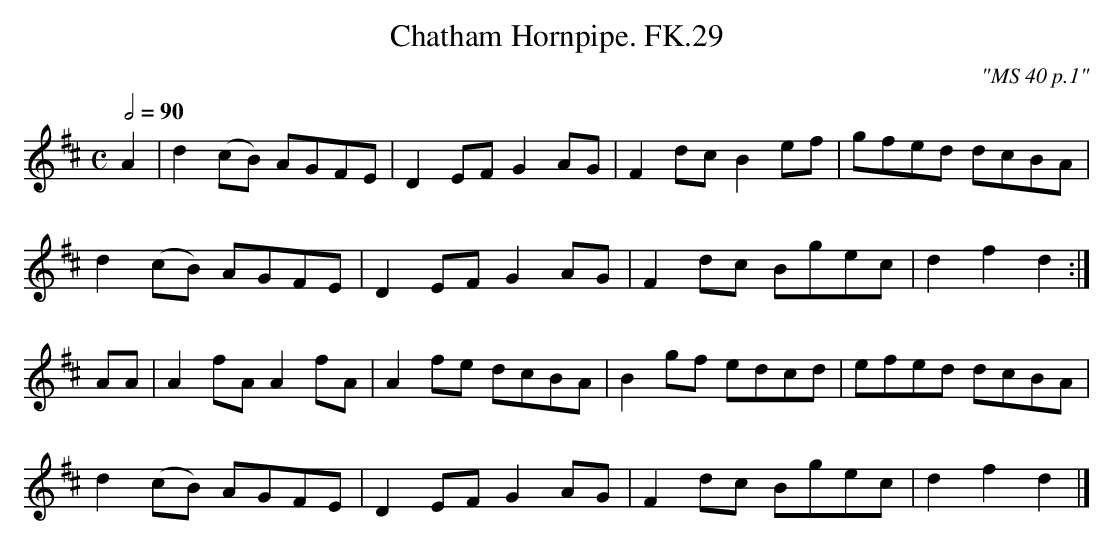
X:1
T:Chatham Hornpipe. FK.29
M:C
L:1/8
Q:1/2=90
C:"MS 40 p.1"
K:D
A2 | d2 (cB) AGFE | D2 EF G2 AG | F2 dc B2 ef | gfed dcBA |
d2 (cB) AGFE | D2 EF G2 AG | F2 dc Bgec | d2 f2 d2 :|
AA | A2 fA A2 fA | A2 fe dcBA | B2 gf edcd | efed dcBA |
d2 (cB) AGFE |D2 EF G2 AG | F2 dc Bgec | d2 f2 d2 |]
